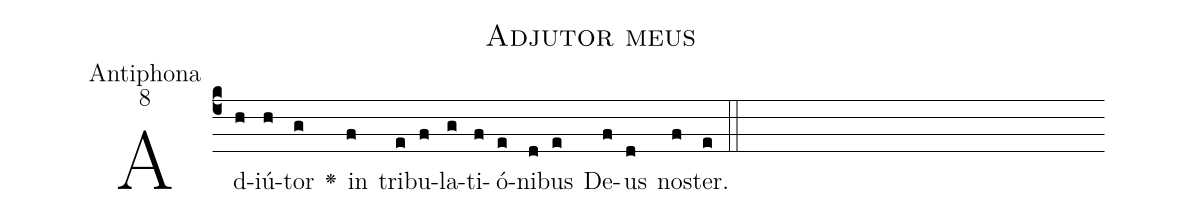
name:Adjutor meus;
office-part:Antiphona;
mode:8;
%%
(c4)Ad(h)iú(h)tor(g) <v>\greheightstar</v>() in(f) tri(e)bu(f)la(g)ti(f)ó(e)ni(d)bus(e) De(f)us(d) no(f)ster.(e) (::)
